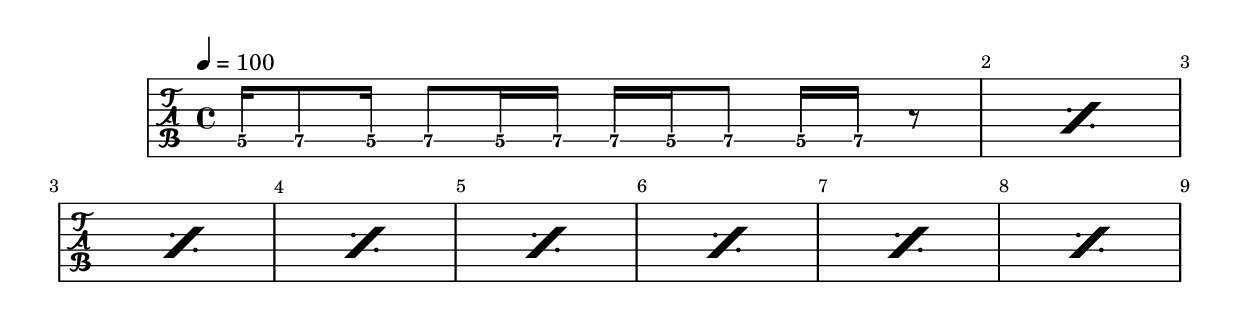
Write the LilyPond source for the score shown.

\version "2.20.0"
\include "macros.ly"
song_tempo = 100

lead = {
  \absolute  {
    \override Score.SpacingSpanner.shortest-duration-space = #4.0
    d16\5 e8\5 d16\5
    e8\5 d16\5 e16\5
    e16\5 d16\5 e8\5
    d16\5 e16\5 r8
    }

}

\score {
    <<
    \new TabStaff {
        \tempo 4 = \song_tempo
        \tabFullNotation
        \override Score.BarNumber.break-visibility = ##(#t #t #t)
        \repeat percent 8 {\lead}
    }

    >>

    \layout {}
}
